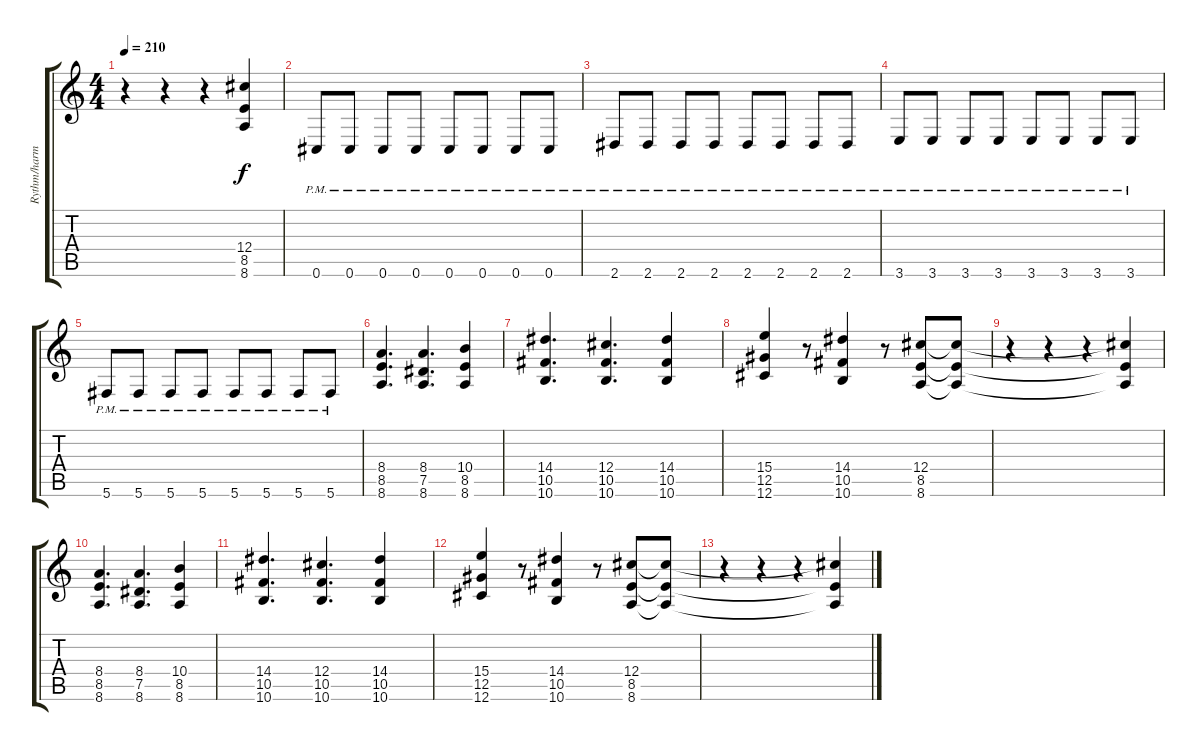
\track ("Rythm/harmonies" "Rythm/harm") {instrument distortionguitar}
\staff {score tabs}
\tuning (Eb4 Bb3 Gb3 Db3 Ab2 Db2) {hide}
\ts (4 4)
\tempo 210
\clef g2
\ks c
r.4{dy f} r.4 r.4 (12.4{t} 8.5{t} 8.6{t}).4 |
0.6{pm}.8 0.6{pm}.8 0.6{pm}.8 0.6{pm}.8 0.6{pm}.8 0.6{pm}.8 0.6{pm}.8 0.6{pm}.8 |
2.6{pm}.8 2.6{pm}.8 2.6{pm}.8 2.6{pm}.8 2.6{pm}.8 2.6{pm}.8 2.6{pm}.8 2.6{pm}.8 |
3.6{pm}.8 3.6{pm}.8 3.6{pm}.8 3.6{pm}.8 3.6{pm}.8 3.6{pm}.8 3.6{pm}.8 3.6{pm}.8 |
5.6{pm}.8 5.6{pm}.8 5.6{pm}.8 5.6{pm}.8 5.6{pm}.8 5.6{pm}.8 5.6{pm}.8 5.6{pm}.8 |
(8.4 8.5 8.6).4{d} (8.4 7.5 8.6).4{d} (10.4 8.5 8.6).4 |
(14.4 10.5 10.6).4{d} (12.4 10.5 10.6).4{d} (14.4 10.5 10.6).4 |
(15.4 12.5 12.6).4 r.8 (14.4 10.5 10.6).4 r.8 (12.4 8.5 8.6).8 (12.4{t} 8.5{t} 8.6{t}).8 |
r.4 r.4 r.4 (12.4{t} 8.5{t} 8.6{t}).4 |
(8.4 8.5 8.6).4{d} (8.4 7.5 8.6).4{d} (10.4 8.5 8.6).4 |
(14.4 10.5 10.6).4{d} (12.4 10.5 10.6).4{d} (14.4 10.5 10.6).4 |
(15.4 12.5 12.6).4 r.8 (14.4 10.5 10.6).4 r.8 (12.4 8.5 8.6).8 (12.4{t} 8.5{t} 8.6{t}).8 |
r.4 r.4 r.4 (12.4{t} 8.5{t} 8.6{t}).4
